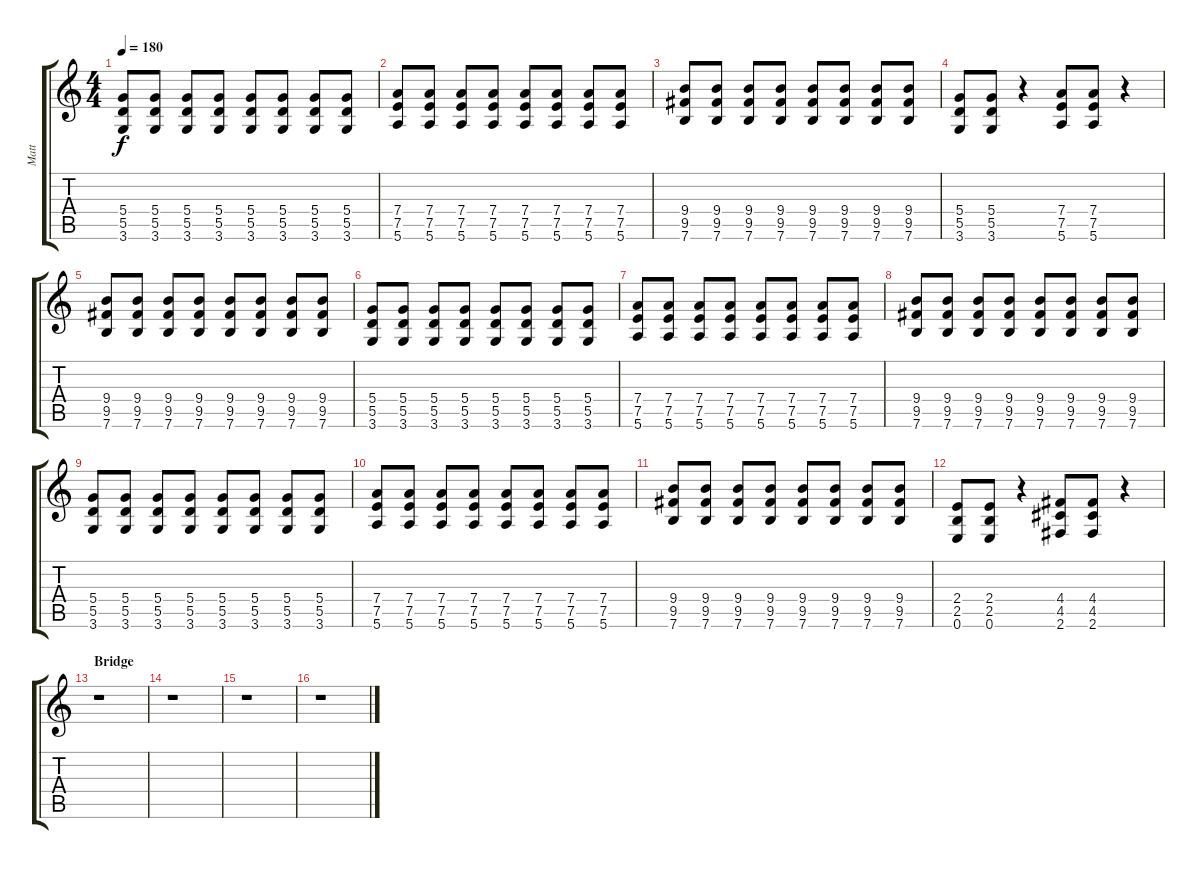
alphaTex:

\track ("Matt" "Matt") {instrument acousticguitarsteel}
\staff {score tabs}
\tuning (E4 B3 G3 D3 A2 E2) {hide}
\ts (4 4)
\tempo 180
\clef g2
\ks c
(5.4 5.5 3.6).8{dy f} (5.4 5.5 3.6).8 (5.4 5.5 3.6).8 (5.4 5.5 3.6).8 (5.4 5.5 3.6).8 (5.4 5.5 3.6).8 (5.4 5.5 3.6).8 (5.4 5.5 3.6).8 |
(7.4 7.5 5.6).8 (7.4 7.5 5.6).8 (7.4 7.5 5.6).8 (7.4 7.5 5.6).8 (7.4 7.5 5.6).8 (7.4 7.5 5.6).8 (7.4 7.5 5.6).8 (7.4 7.5 5.6).8 |
(9.4 9.5 7.6).8 (9.4 9.5 7.6).8 (9.4 9.5 7.6).8 (9.4 9.5 7.6).8 (9.4 9.5 7.6).8 (9.4 9.5 7.6).8 (9.4 9.5 7.6).8 (9.4 9.5 7.6).8 |
(5.4 5.5 3.6).8 (5.4 5.5 3.6).8 r.4 (7.4 7.5 5.6).8 (7.4 7.5 5.6).8 r.4 |
(9.4 9.5 7.6).8 (9.4 9.5 7.6).8 (9.4 9.5 7.6).8 (9.4 9.5 7.6).8 (9.4 9.5 7.6).8 (9.4 9.5 7.6).8 (9.4 9.5 7.6).8 (9.4 9.5 7.6).8 |
(5.4 5.5 3.6).8 (5.4 5.5 3.6).8 (5.4 5.5 3.6).8 (5.4 5.5 3.6).8 (5.4 5.5 3.6).8 (5.4 5.5 3.6).8 (5.4 5.5 3.6).8 (5.4 5.5 3.6).8 |
(7.4 7.5 5.6).8 (7.4 7.5 5.6).8 (7.4 7.5 5.6).8 (7.4 7.5 5.6).8 (7.4 7.5 5.6).8 (7.4 7.5 5.6).8 (7.4 7.5 5.6).8 (7.4 7.5 5.6).8 |
(9.4 9.5 7.6).8 (9.4 9.5 7.6).8 (9.4 9.5 7.6).8 (9.4 9.5 7.6).8 (9.4 9.5 7.6).8 (9.4 9.5 7.6).8 (9.4 9.5 7.6).8 (9.4 9.5 7.6).8 |
(5.4 5.5 3.6).8 (5.4 5.5 3.6).8 (5.4 5.5 3.6).8 (5.4 5.5 3.6).8 (5.4 5.5 3.6).8 (5.4 5.5 3.6).8 (5.4 5.5 3.6).8 (5.4 5.5 3.6).8 |
(7.4 7.5 5.6).8 (7.4 7.5 5.6).8 (7.4 7.5 5.6).8 (7.4 7.5 5.6).8 (7.4 7.5 5.6).8 (7.4 7.5 5.6).8 (7.4 7.5 5.6).8 (7.4 7.5 5.6).8 |
(9.4 9.5 7.6).8 (9.4 9.5 7.6).8 (9.4 9.5 7.6).8 (9.4 9.5 7.6).8 (9.4 9.5 7.6).8 (9.4 9.5 7.6).8 (9.4 9.5 7.6).8 (9.4 9.5 7.6).8 |
(2.4 2.5 0.6).8 (2.4 2.5 0.6).8 r.4 (4.4 4.5 2.6).8 (4.4 4.5 2.6).8 r.4 |
\section ("" "Bridge")
r.1{volume 9 instrument acousticguitarsteel} |
r.1 |
r.1 |
r.1
